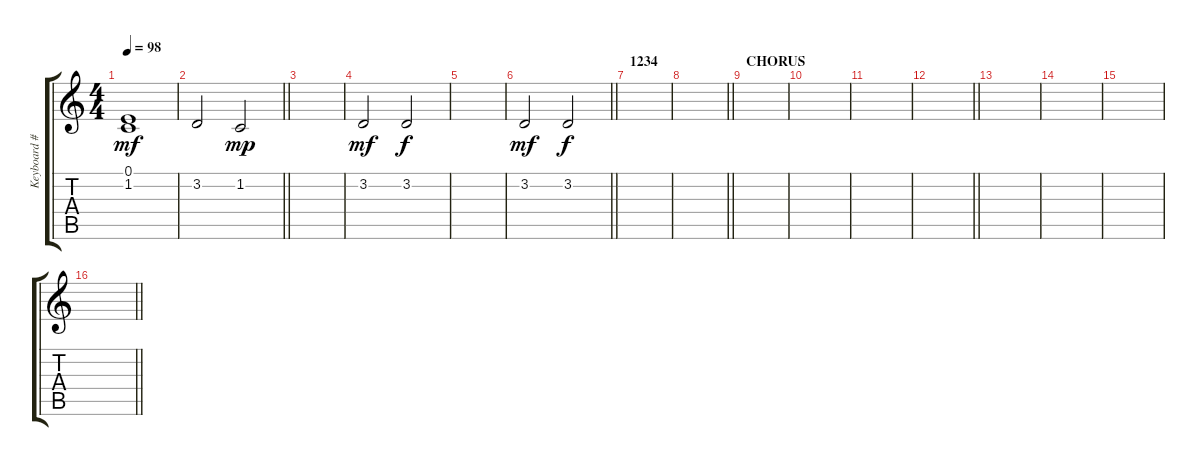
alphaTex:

\track ("Keyboard #1" "Keyboard #") {instrument electricpiano1}
\staff {score tabs}
\tuning (E4 B3 G3 D3 A2 E2) {hide}
\ts (4 4)
\tempo 98
\clef g2
\ks c
(0.1 1.2).1{dy mf} |
\barLineRight lightlight
3.2.2 1.2.2{dy mp} |
|
3.2.2{dy mf} 3.2.2{dy f} |
|
\barLineRight lightlight
3.2.2{dy mf} 3.2.2{dy f} |
\section ("" "1234")
|
\barLineRight lightlight
|
\section ("" "CHORUS")
|
|
|
\barLineRight lightlight
|
|
|
|
\barLineRight lightlight
